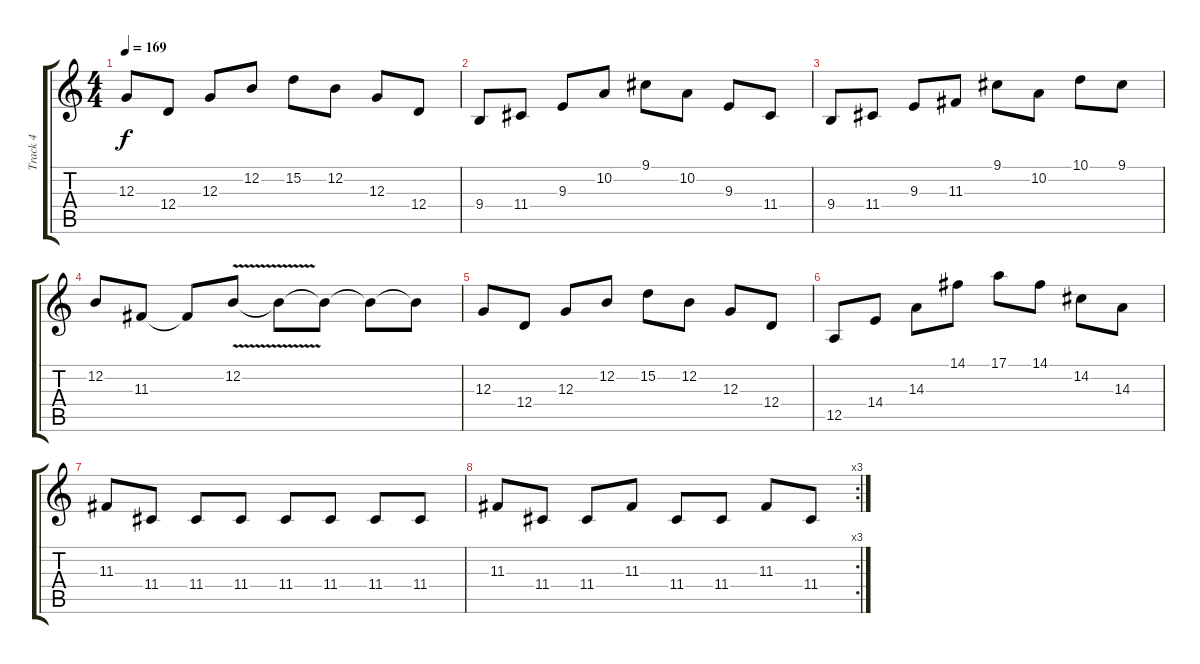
\track ("Track 4" "Track 4") {instrument lead5charang}
\staff {score tabs}
\tuning (E4 B3 G3 D3 A2 E2) {hide}
\ts (4 4)
\tempo 169
\clef g2
\ks c
12.3.8{dy f} 12.4.8 12.3.8 12.2.8 15.2.8 12.2.8 12.3.8 12.4.8 |
9.4.8 11.4.8 9.3.8 10.2.8 9.1.8 10.2.8 9.3.8 11.4.8 |
9.4.8 11.4.8 9.3.8 11.3.8 9.1.8 10.2.8 10.1.8 9.1.8 |
12.2.8 11.3.8 11.3{t}.8 12.2{v}.8 12.2{t}.8 12.2{t}.8 12.2{t}.8 12.2{t}.8 |
12.3.8 12.4.8 12.3.8 12.2.8 15.2.8 12.2.8 12.3.8 12.4.8 |
12.5.8 14.4.8 14.3.8 14.1.8 17.1.8 14.1.8 14.2.8 14.3.8 |
11.3.8 11.4.8 11.4.8 11.4.8 11.4.8 11.4.8 11.4.8 11.4.8 |
\rc 3
11.3.8 11.4.8 11.4.8 11.3.8 11.4.8 11.4.8 11.3.8 11.4.8
